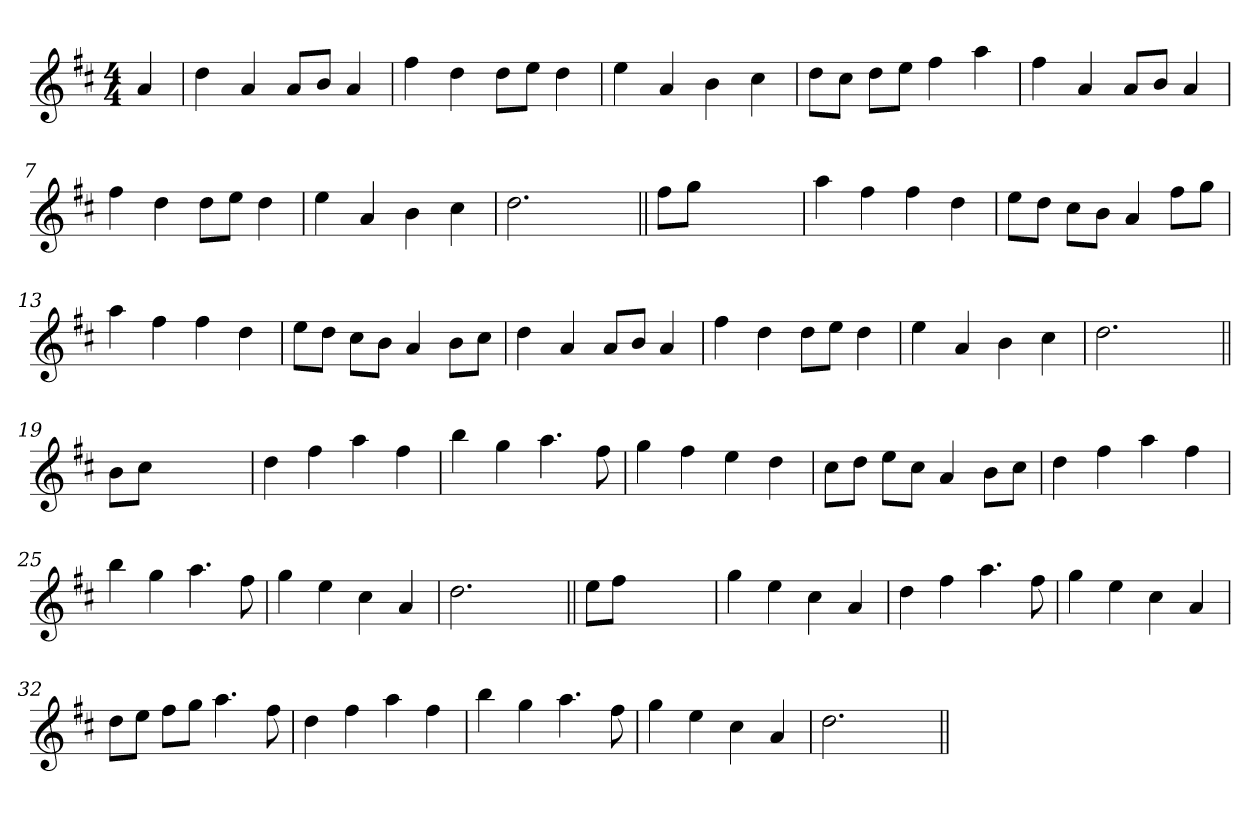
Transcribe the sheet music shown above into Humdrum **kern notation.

**kern
*part1
*staff1
*clefG2
*k[f#c#]
*D:
*M4/4
=1
4a/
=2
4dd\
4a/
8a/L
8b/J
4a/
=3
4ff#\
4dd\
8dd\L
8ee\J
4dd\
=4
4ee\
4a/
4b\
4cc#\
=5
8dd\L
8cc#\J
8dd\L
8ee\J
4ff#\
4aa\
=6
4ff#\
4a/
8a/L
8b/J
4a/
=7
4ff#\
4dd\
8dd\L
8ee\J
4dd\
=8
4ee\
4a/
4b\
4cc#\
!!LO:LB:g=z
=9
2.dd\
4ryy
=10||
8ff#\L
8gg\J
2.ryy
=11
4aa\
4ff#\
4ff#\
4dd\
=12
8ee\L
8dd\J
8cc#\L
8b\J
4a/
8ff#\L
8gg\J
=13
4aa\
4ff#\
4ff#\
4dd\
=14
8ee\L
8dd\J
8cc#\L
8b\J
4a/
8b\L
8cc#\J
=15
4dd\
4a/
8a/L
8b/J
4a/
=16
4ff#\
4dd\
8dd\L
8ee\J
4dd\
!!LO:LB:g=z
=17
4ee\
4a/
4b\
4cc#\
=18
2.dd\
4ryy
=19||
8b\L
8cc#\J
2.ryy
=20
4dd\
4ff#\
4aa\
4ff#\
=21
4bb\
4gg\
4.aa\
8ff#\
=22
4gg\
4ff#\
4ee\
4dd\
=23
8cc#\L
8dd\J
8ee\L
8cc#\J
4a/
8b\L
8cc#\J
=24
4dd\
4ff#\
4aa\
4ff#\
!!LO:LB:g=z
=25
4bb\
4gg\
4.aa\
8ff#\
=26
4gg\
4ee\
4cc#\
4a/
=27
2.dd\
4ryy
=28||
8ee\L
8ff#\J
2.ryy
=29
4gg\
4ee\
4cc#\
4a/
=30
4dd\
4ff#\
4.aa\
8ff#\
=31
4gg\
4ee\
4cc#\
4a/
=32
8dd\L
8ee\J
8ff#\L
8gg\J
4.aa\
8ff#\
!!LO:LB:g=z
=33
4dd\
4ff#\
4aa\
4ff#\
=34
4bb\
4gg\
4.aa\
8ff#\
=35
4gg\
4ee\
4cc#\
4a/
=36
2.dd\
4ryy
=||
*-
